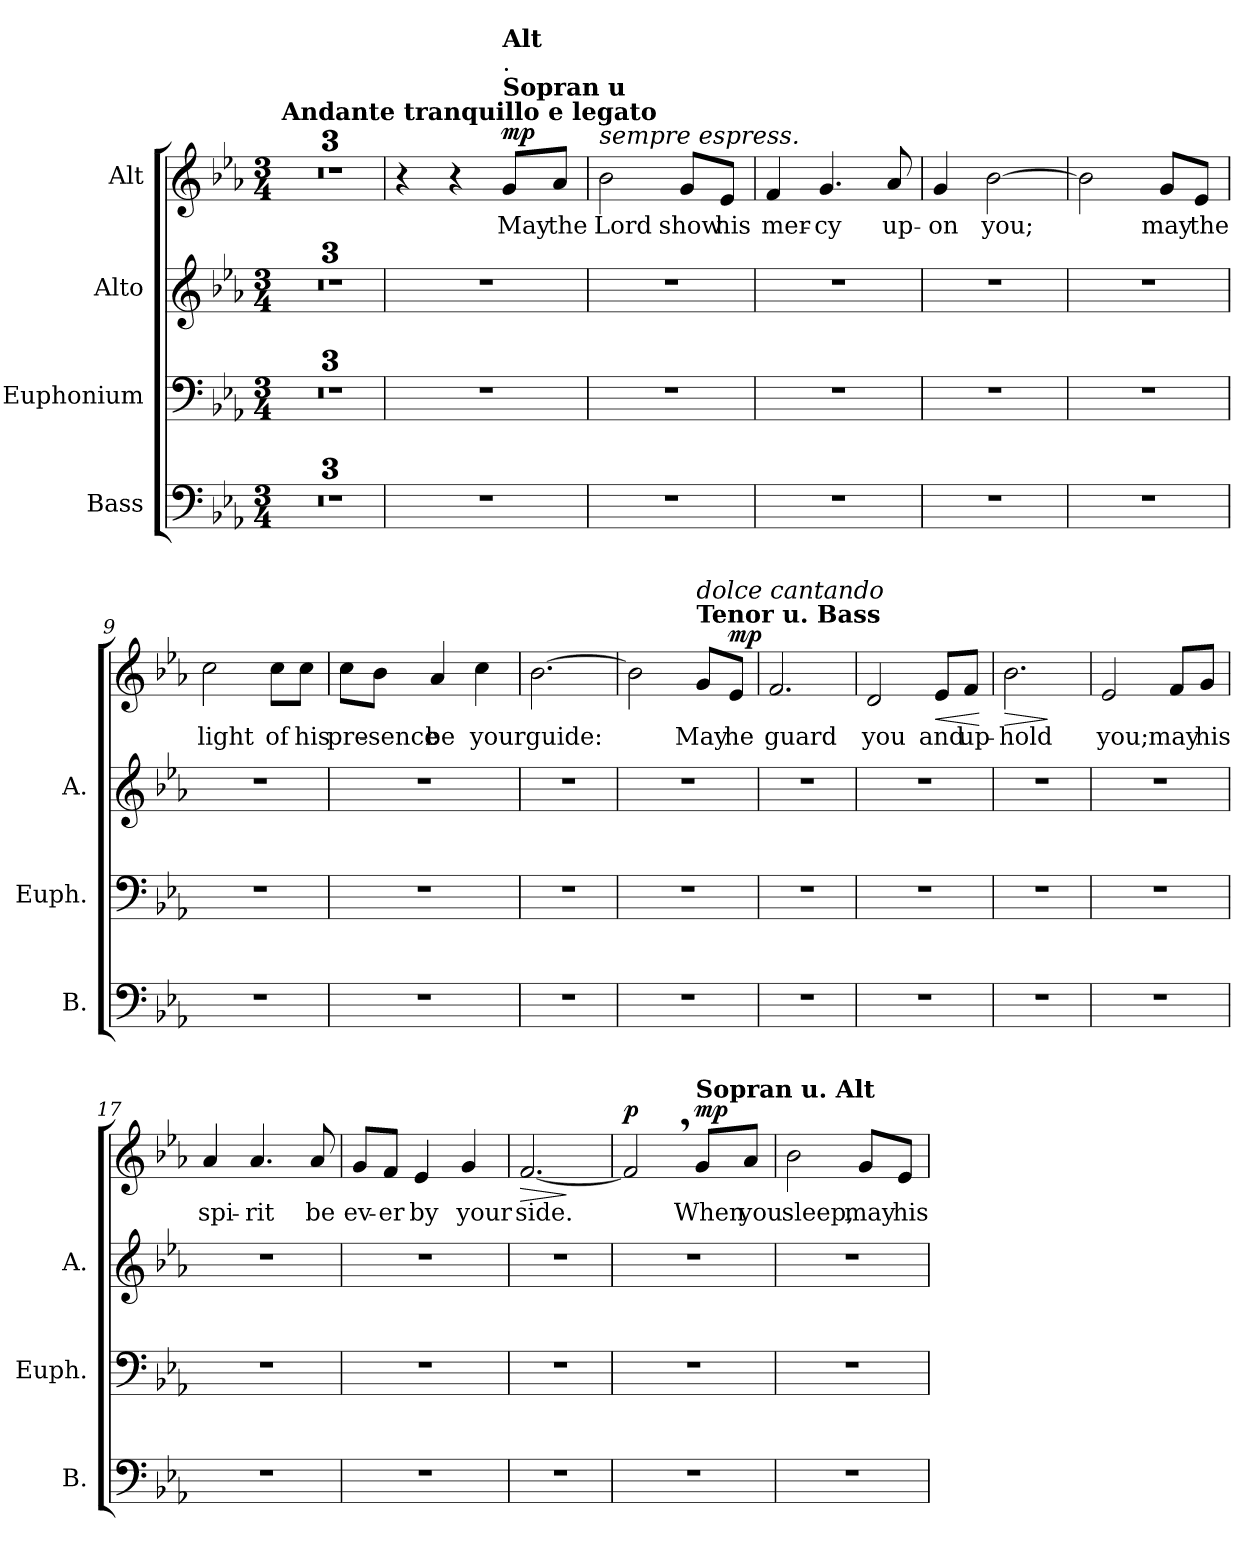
**kern	**kern	**kern	**kern	**text	**dynam
*part4	*part3	*part2	*part1	*part1	*part1
*staff4	*staff3	*staff2	*staff1	*staff1	*staff1
*I"Bass	*I"Euphonium	*I"Alto	*I"Alt	*	*
*I'B.	*I'Euph.	*I'A.	*	*	*
*clefF4	*clefF4	*clefG2	*clefG2	*	*
*k[b-e-a-]	*k[b-e-a-]	*k[b-e-a-]	*k[b-e-a-]	*	*
*M3/4	*M3/4	*M3/4	*M3/4	*	*
*MM84	*MM84	*MM84	*MM84	*	*
=1	=1	=1	=1	=1	=1
!	!	!	!LO:TX:a:B:t=Andante tranquillo e legato	!	!
2.r	2.r	2.r	2.r	.	.
=2	=2	=2	=2	=2	=2
2.r	2.r	2.r	2.r	.	.
=3	=3	=3	=3	=3	=3
2.r	2.r	2.r	2.r	.	.
=4	=4	=4	=4	=4	=4
2.r	2.r	2.r	4r	.	.
.	.	.	4r	.	.
!	!	!	!LO:TX:a:B:t=Sopran u	!	!
!	!	!	!LO:TX:a:t=.	!	!
!	!	!	!LO:TX:a:B:t=Alt	!	!
!	!	!	!	!	!LO:DY:a
.	.	.	8g/L	May	mp
.	.	.	8a-/J	the	.
=5	=5	=5	=5	=5	=5
!	!	!	!LO:TX:a:i:t=sempre espress.	!	!
2.r	2.r	2.r	2b-\	Lord	.
.	.	.	8g/L	show	.
.	.	.	8e-/J	his	.
=6	=6	=6	=6	=6	=6
2.r	2.r	2.r	4f/	mer-	.
.	.	.	4.g/	-cy	.
.	.	.	8a-/	up-	.
!!LO:LB:g=z
=7	=7	=7	=7	=7	=7
2.r	2.r	2.r	4g/	-on	.
.	.	.	[2b-\	you;	.
=8	=8	=8	=8	=8	=8
2.r	2.r	2.r	2b-\]	.	.
.	.	.	8g/L	may	.
.	.	.	8e-/J	the	.
=9	=9	=9	=9	=9	=9
2.r	2.r	2.r	2cc\	light	.
.	.	.	8cc\L	of	.
.	.	.	8cc\J	his	.
=10	=10	=10	=10	=10	=10
2.r	2.r	2.r	8cc\L	pre-	.
.	.	.	8b-\J	-sence	.
.	.	.	4a-/	be	.
.	.	.	4cc\	your	.
=11	=11	=11	=11	=11	=11
2.r	2.r	2.r	[2.b-\	guide:	.
!!LO:LB:g=z
=12	=12	=12	=12	=12	=12
2.r	2.r	2.r	2b-\]	.	.
!	!	!	!LO:TX:a:B:t=Tenor u. Bass	!	!
!	!	!	!LO:TX:a:i:t=dolce cantando	!	!
.	.	.	8g/L	May	.
!	!	!	!	!	!LO:DY:a
.	.	.	8e-/J	he	mp
=13	=13	=13	=13	=13	=13
2.r	2.r	2.r	2.f/	guard	.
=14	=14	=14	=14	=14	=14
2.r	2.r	2.r	2d/	you	.
!	!	!	!	!	!LO:HP:b
.	.	.	8e-/L	and	<
.	.	.	8f/J	up-	.
.	.	.	.	.	[
=15	=15	=15	=15	=15	=15
!	!	!	!	!	!LO:HP:b
2.r	2.r	2.r	2.b-\	-hold	>
.	.	.	.	.	]
=16	=16	=16	=16	=16	=16
2.r	2.r	2.r	2e-/	you;	.
.	.	.	8f/L	may	.
.	.	.	8g/J	his	.
=17	=17	=17	=17	=17	=17
2.r	2.r	2.r	4a-/	spi-	.
.	.	.	4.a-/	-rit	.
.	.	.	8a-/	be	.
!!LO:LB:g=z
=18	=18	=18	=18	=18	=18
2.r	2.r	2.r	8g/L	ev-	.
.	.	.	8f/J	-er	.
.	.	.	4e-/	by	.
.	.	.	4g/	your	.
=19	=19	=19	=19	=19	=19
!	!	!	!	!	!LO:HP:b
2.r	2.r	2.r	[2.f/	side.	>
.	.	.	.	.	]
=20	=20	=20	=20	=20	=20
!	!	!	!	!	!LO:DY:a
2.r	2.r	2.r	2f,/]	.	p
!	!	!	!LO:TX:a:B:t=Sopran u. Alt	!	!
!	!	!	!	!	!LO:DY:a
.	.	.	8g/L	When	mp
.	.	.	8a-/J	you	.
=21	=21	=21	=21	=21	=21
2.r	2.r	2.r	2b-\	sleep,	.
.	.	.	8g/L	may	.
.	.	.	8e-/J	his	.
=	=	=	=	=	=
*-	*-	*-	*-	*-	*-
